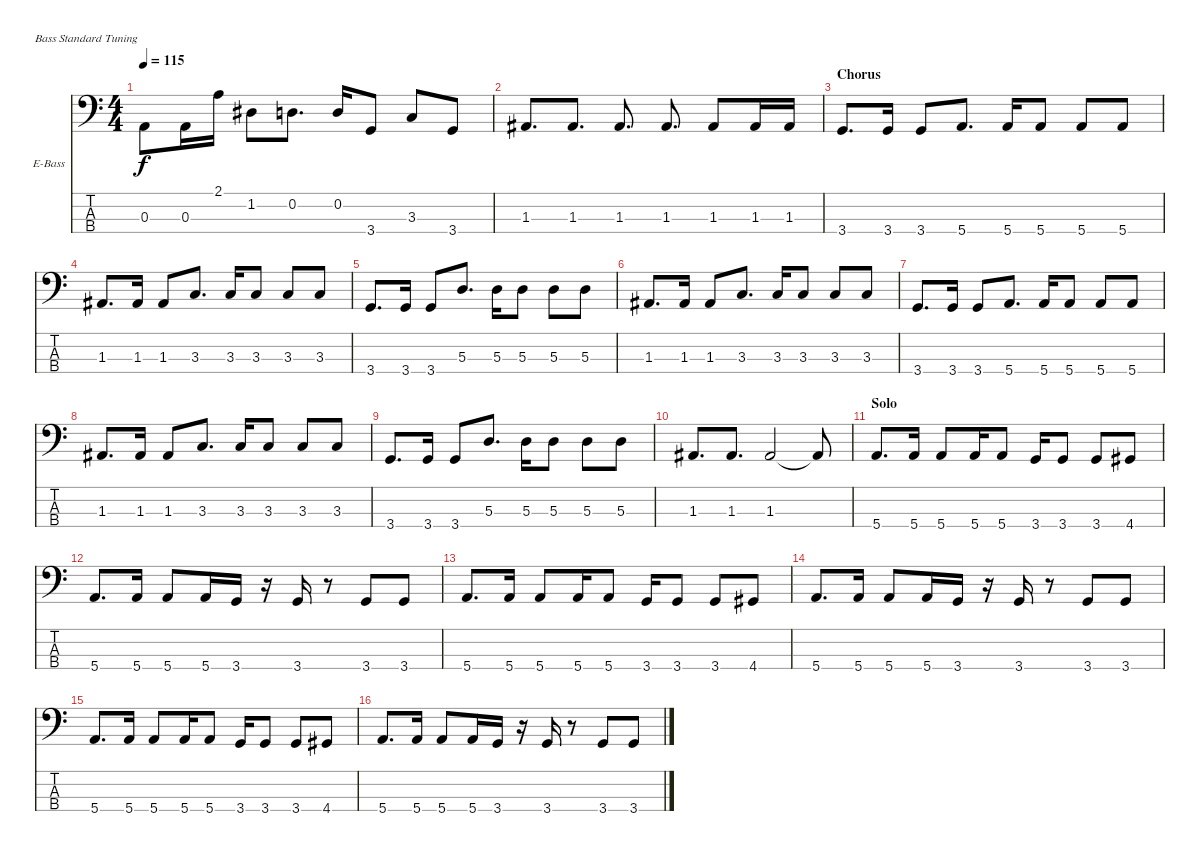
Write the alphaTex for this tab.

\defaultSystemsLayout 4
\bracketExtendMode nobrackets
\firstSystemTrackNameOrientation horizontal
\otherSystemsTrackNameOrientation horizontal
\track ("Jeff Ament" "E-Bass") {instrument electricbassfinger}
\staff {score tabs}
\tuning (G2 D2 A1 E1)
\ts (4 4)
\tempo 115
\clef f4
\ks c
0.3.8{dy f} 0.3.16 2.1.16 1.2.8 0.2.8{d} 0.2.16 3.4.8 3.3.8 3.4.8 |
1.3.8{d} 1.3.8{d} 1.3.8{d} 1.3.8{d} 1.3.8 1.3.16 1.3.16 |
\section ("" "Chorus")
3.4.8{d} 3.4.16 3.4.8 5.4.8{d} 5.4.16 5.4.8 5.4.8 5.4.8 |
1.3.8{d} 1.3.16 1.3.8 3.3.8{d} 3.3.16 3.3.8 3.3.8 3.3.8 |
3.4.8{d} 3.4.16 3.4.8 5.3.8{d} 5.3.16 5.3.8 5.3.8 5.3.8 |
1.3.8{d} 1.3.16 1.3.8 3.3.8{d} 3.3.16 3.3.8 3.3.8 3.3.8 |
3.4.8{d} 3.4.16 3.4.8 5.4.8{d} 5.4.16 5.4.8 5.4.8 5.4.8 |
1.3.8{d} 1.3.16 1.3.8 3.3.8{d} 3.3.16 3.3.8 3.3.8 3.3.8 |
3.4.8{d} 3.4.16 3.4.8 5.3.8{d} 5.3.16 5.3.8 5.3.8 5.3.8 |
1.3.8{d} 1.3.8{d} 1.3.2 1.3{t}.8 |
\section ("" "Solo")
5.4.8{d} 5.4.16 5.4.8 5.4.16 5.4.8 3.4.16 3.4.8 3.4.8 4.4.8 |
5.4.8{d} 5.4.16 5.4.8 5.4.16 3.4.16 r.16 3.4.16 r.8 3.4.8 3.4.8 |
5.4.8{d} 5.4.16 5.4.8 5.4.16 5.4.8 3.4.16 3.4.8 3.4.8 4.4.8 |
5.4.8{d} 5.4.16 5.4.8 5.4.16 3.4.16 r.16 3.4.16 r.8 3.4.8 3.4.8 |
5.4.8{d} 5.4.16 5.4.8 5.4.16 5.4.8 3.4.16 3.4.8 3.4.8 4.4.8 |
5.4.8{d} 5.4.16 5.4.8 5.4.16 3.4.16 r.16 3.4.16 r.8 3.4.8 3.4.8
